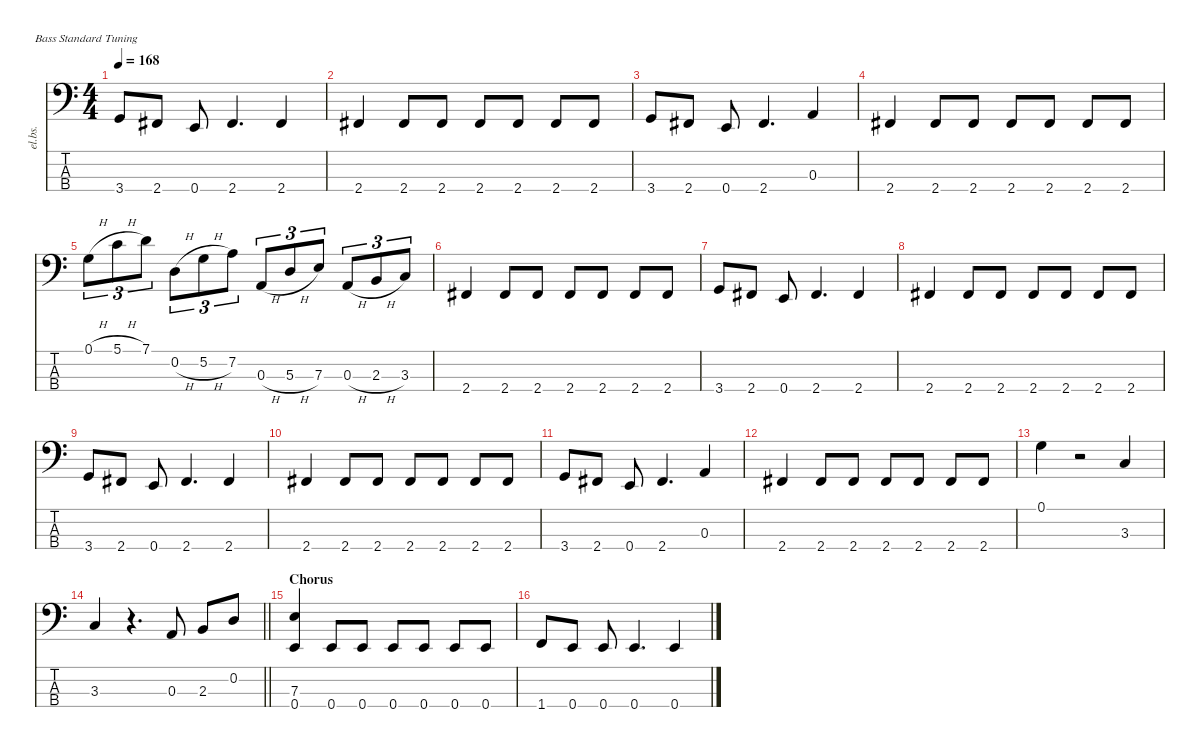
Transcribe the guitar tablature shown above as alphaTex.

\defaultSystemsLayout 4
\hideDynamics
\bracketExtendMode nobrackets
\otherSystemsTrackNameOrientation horizontal
\track ("Bass" "el.bs.") {instrument electricbasspick}
\staff {score tabs}
\tuning (G2 D2 A1 E1)
\ts (4 4)
\tempo 168
\clef f4
\ks c
3.4.8{dy fff} 2.4{acc #}.8 0.4.8 2.4{acc #}.4{d dy f} 2.4{acc #}.4 |
2.4{acc #}.4{dy fff} 2.4{acc #}.8 2.4{acc #}.8 2.4{acc #}.8 2.4{acc #}.8 2.4{acc #}.8 2.4{acc #}.8 |
3.4.8 2.4{acc #}.8 0.4.8 2.4{acc #}.4{d dy f} 0.3.4{dy fff} |
2.4{acc #}.4 2.4{acc #}.8 2.4{acc #}.8 2.4{acc #}.8 2.4{acc #}.8 2.4{acc #}.8 2.4{acc #}.8 |
0.1{h}.8{tu (3 2)} 5.1{h}.8{tu (3 2)} 7.1.8{tu (3 2)} 0.2{h}.8{tu (3 2)} 5.2{h}.8{tu (3 2) dy f} 7.2.8{tu (3 2)} 0.3{h}.8{tu (3 2) dy fff} 5.3{h}.8{tu (3 2) dy f} 7.3.8{tu (3 2)} 0.3{h}.8{tu (3 2) dy fff} 2.3{h}.8{tu (3 2)} 3.3.8{tu (3 2)} |
2.4{acc #}.4 2.4{acc #}.8 2.4{acc #}.8 2.4{acc #}.8 2.4{acc #}.8 2.4{acc #}.8 2.4{acc #}.8 |
3.4.8 2.4{acc #}.8 0.4.8 2.4{acc #}.4{d dy f} 2.4{acc #}.4 |
2.4{acc #}.4{dy fff} 2.4{acc #}.8 2.4{acc #}.8 2.4{acc #}.8 2.4{acc #}.8 2.4{acc #}.8 2.4{acc #}.8 |
3.4.8 2.4{acc #}.8 0.4.8 2.4{acc #}.4{d dy f} 2.4{acc #}.4 |
2.4{acc #}.4{dy fff} 2.4{acc #}.8 2.4{acc #}.8 2.4{acc #}.8 2.4{acc #}.8 2.4{acc #}.8 2.4{acc #}.8 |
3.4.8 2.4{acc #}.8 0.4.8 2.4{acc #}.4{d dy f} 0.3.4{dy fff} |
2.4{acc #}.4 2.4{acc #}.8 2.4{acc #}.8 2.4{acc #}.8 2.4{acc #}.8 2.4{acc #}.8 2.4{acc #}.8 |
0.1.4 r.2 3.3.4 |
\barLineRight lightlight
3.3.4 r.4{d} 0.3.8 2.3.8 0.2.8 |
\section ("" "Chorus")
(7.3 0.4).4{dy f} 0.4.8{dy fff} 0.4.8 0.4.8 0.4.8 0.4.8 0.4.8 |
1.4.8 0.4.8 0.4.8 0.4.4{d dy f} 0.4.4
